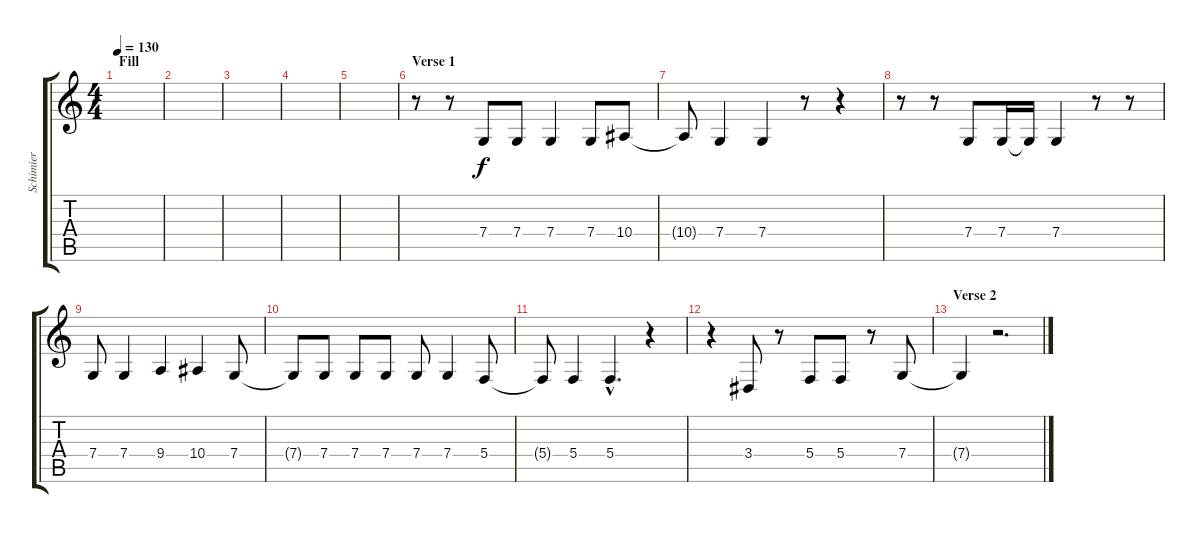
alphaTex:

\track ("Schimier" "Schimier") {instrument brasssection}
\staff {score tabs}
\tuning (D4 A3 F3 C3 G2 D2) {hide}
\ts (4 4)
\section ("" "Fill")
\tempo 130
\clef g2
\ks c
|
|
|
|
|
\section ("" "Verse 1")
r.8 r.8 7.4.8 7.4.8 7.4.4 7.4.8 10.4.8 |
10.4{t}.8 7.4.4 7.4.4 r.8 r.4 |
r.8 r.8 7.4.8 7.4.16 7.4{t}.16 7.4.4 r.8 r.8 |
7.4.8 7.4.4 9.4.4 10.4.4 7.4.8 |
7.4{t}.8 7.4.8 7.4.8 7.4.8 7.4.8 7.4.4 5.4.8 |
5.4{t}.8 5.4.4 5.4{hac}.4{d} r.4 |
r.4 3.4.8 r.8 5.4.8 5.4.8 r.8 7.4.8 |
\section ("" "Verse 2")
7.4{t}.4 r.2{d}
